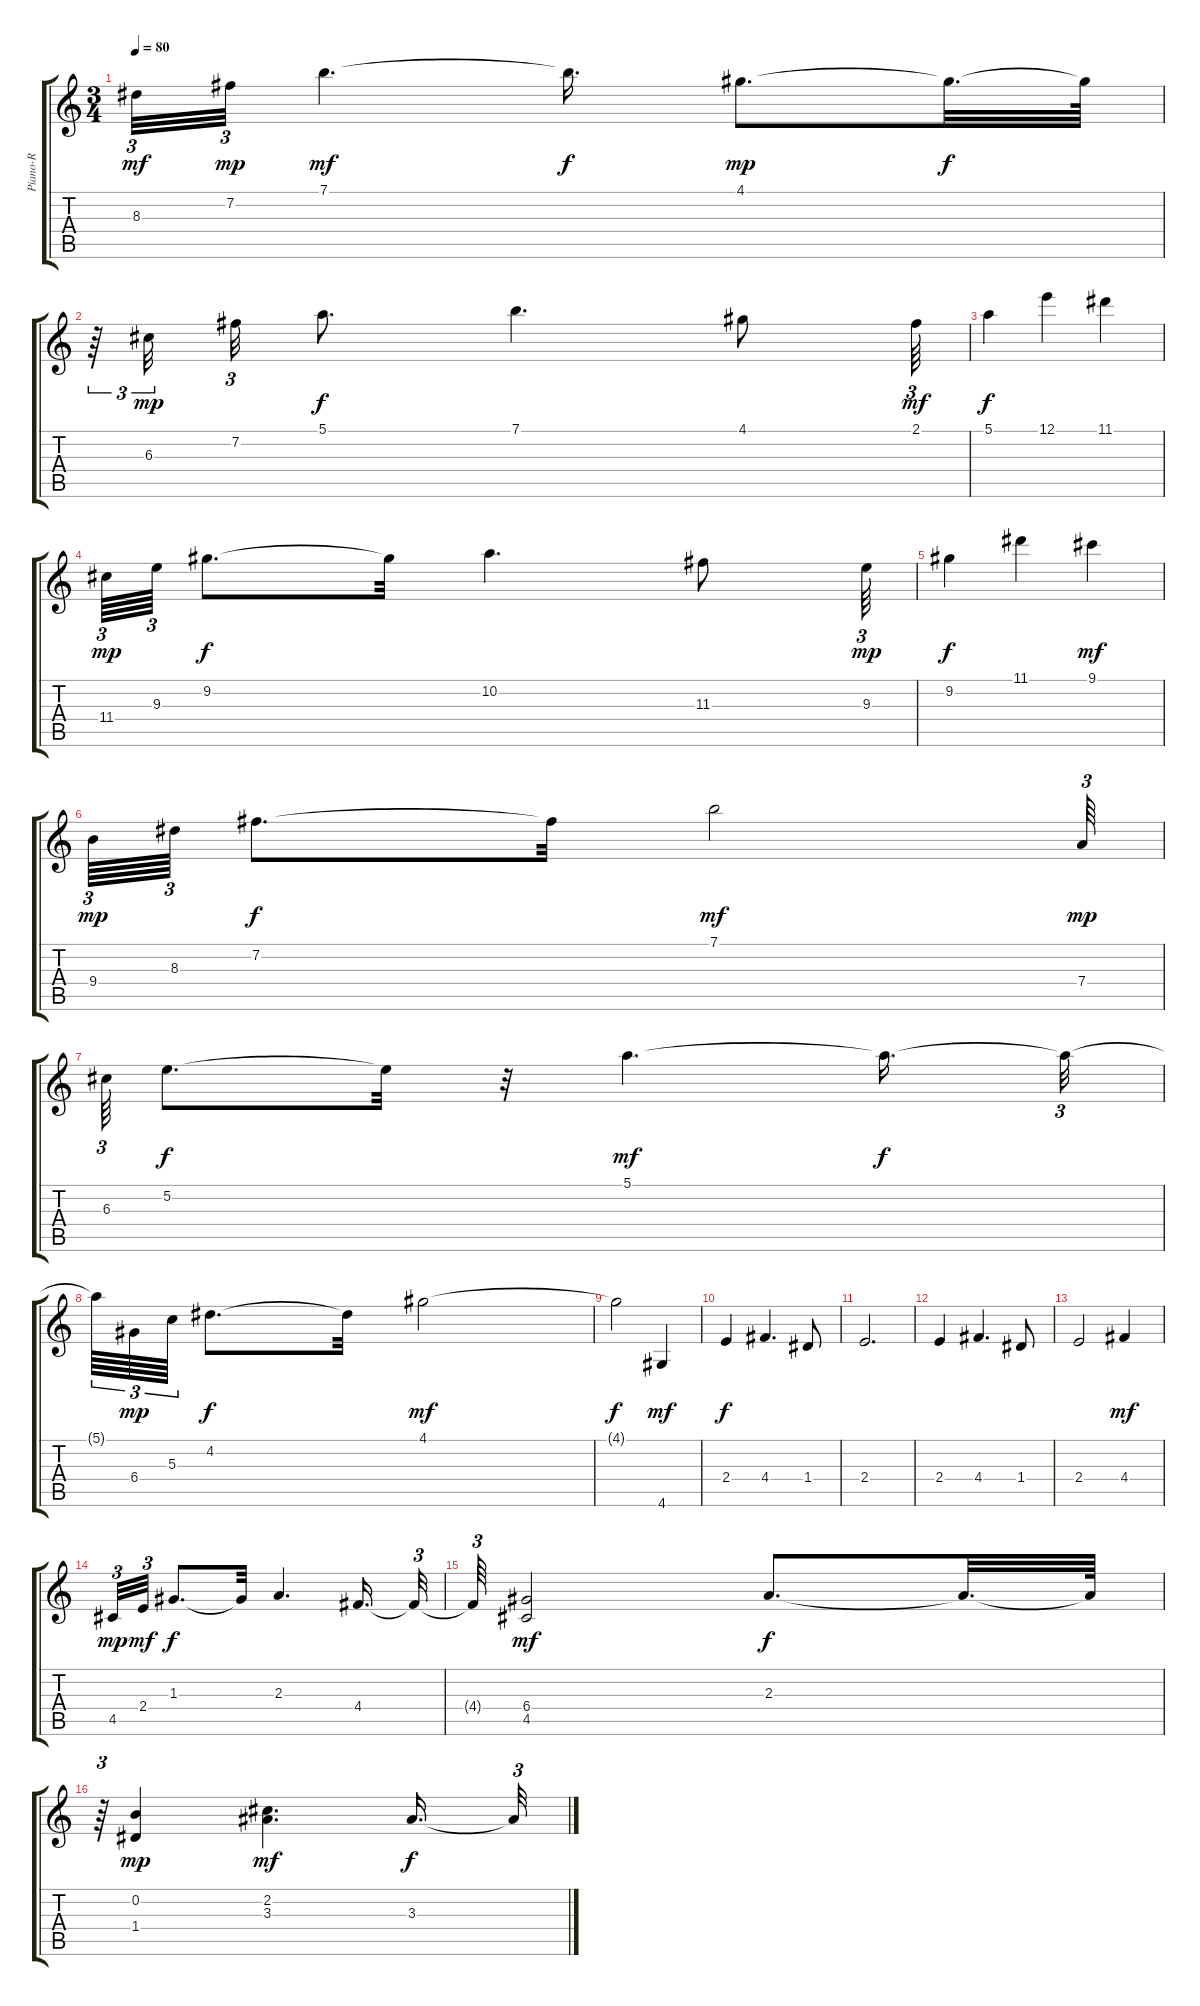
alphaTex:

\track ("Piano-R" "Piano-R") {instrument acousticguitarnylon}
\staff {score tabs}
\tuning (E4 B3 G3 D3 A2 E2) {hide}
\ts (3 4)
\tempo 80
\clef g2
\ks c
8.3.32{tu (3 2) dy mf} 7.2.32{tu (3 2) dy mp} 7.1.4{d dy mf} 7.1{t}.16{d dy f} 4.1.8{d dy mp} 4.1{t}.32{d dy f} 4.1{t}.64 |
r.64{tu (3 2)} 6.3.32{tu (3 2) dy mp beam splitsecondary} 7.2.32{tu (3 2)} 5.1.8{d dy f} 7.1.4{d} 4.1.8 2.1.64{tu (3 2) dy mf} |
5.1.4{dy f} 12.1.4 11.1.4 |
11.4.64{tu (3 2) dy mp} 9.3.64{tu (3 2)} 9.2.8{d dy f} 9.2{t}.32 10.2.4{d} 11.3.8 9.3.64{tu (3 2) dy mp} |
9.2.4{dy f} 11.1.4 9.1.4{dy mf} |
9.4.64{tu (3 2) dy mp} 8.3.64{tu (3 2)} 7.2.8{d dy f} 7.2{t}.32 7.1.2{dy mf} 7.4.64{tu (3 2) dy mp} |
6.3.64{tu (3 2)} 5.2.8{d dy f} 5.2{t}.32 r.32 5.1.4{d dy mf} 5.1{t}.16{d dy f} 5.1{t}.32{tu (3 2)} |
5.1{t}.64{tu (3 2)} 6.4.64{tu (3 2) dy mp} 5.3.64{tu (3 2)} 4.2.8{d dy f} 4.2{t}.32 4.1.2{dy mf} |
4.1{t}.2{dy f} 4.6.4{dy mf} |
2.4.4{dy f volume 15} 4.4.4{d} 1.4.8 |
2.4.2{d} |
2.4.4 4.4.4{d} 1.4.8 |
2.4.2 4.4.4{dy mf} |
4.5.32{tu (3 2) dy mp} 2.4.32{tu (3 2) dy mf} 1.3.8{d dy f} 1.3{t}.32 2.3.4{d} 4.4.16{d} 4.4{t}.32{tu (3 2)} |
4.4{t}.64{tu (3 2)} (6.4 4.5).2{dy mf} 2.3.8{d dy f} 2.3{t}.32{d} 2.3{t}.64 |
r.64{tu (3 2)} (0.2 1.4).4{dy mp} (2.2 3.3).4{d dy mf} 3.3.16{d dy f} 3.3{t}.32{tu (3 2)}
